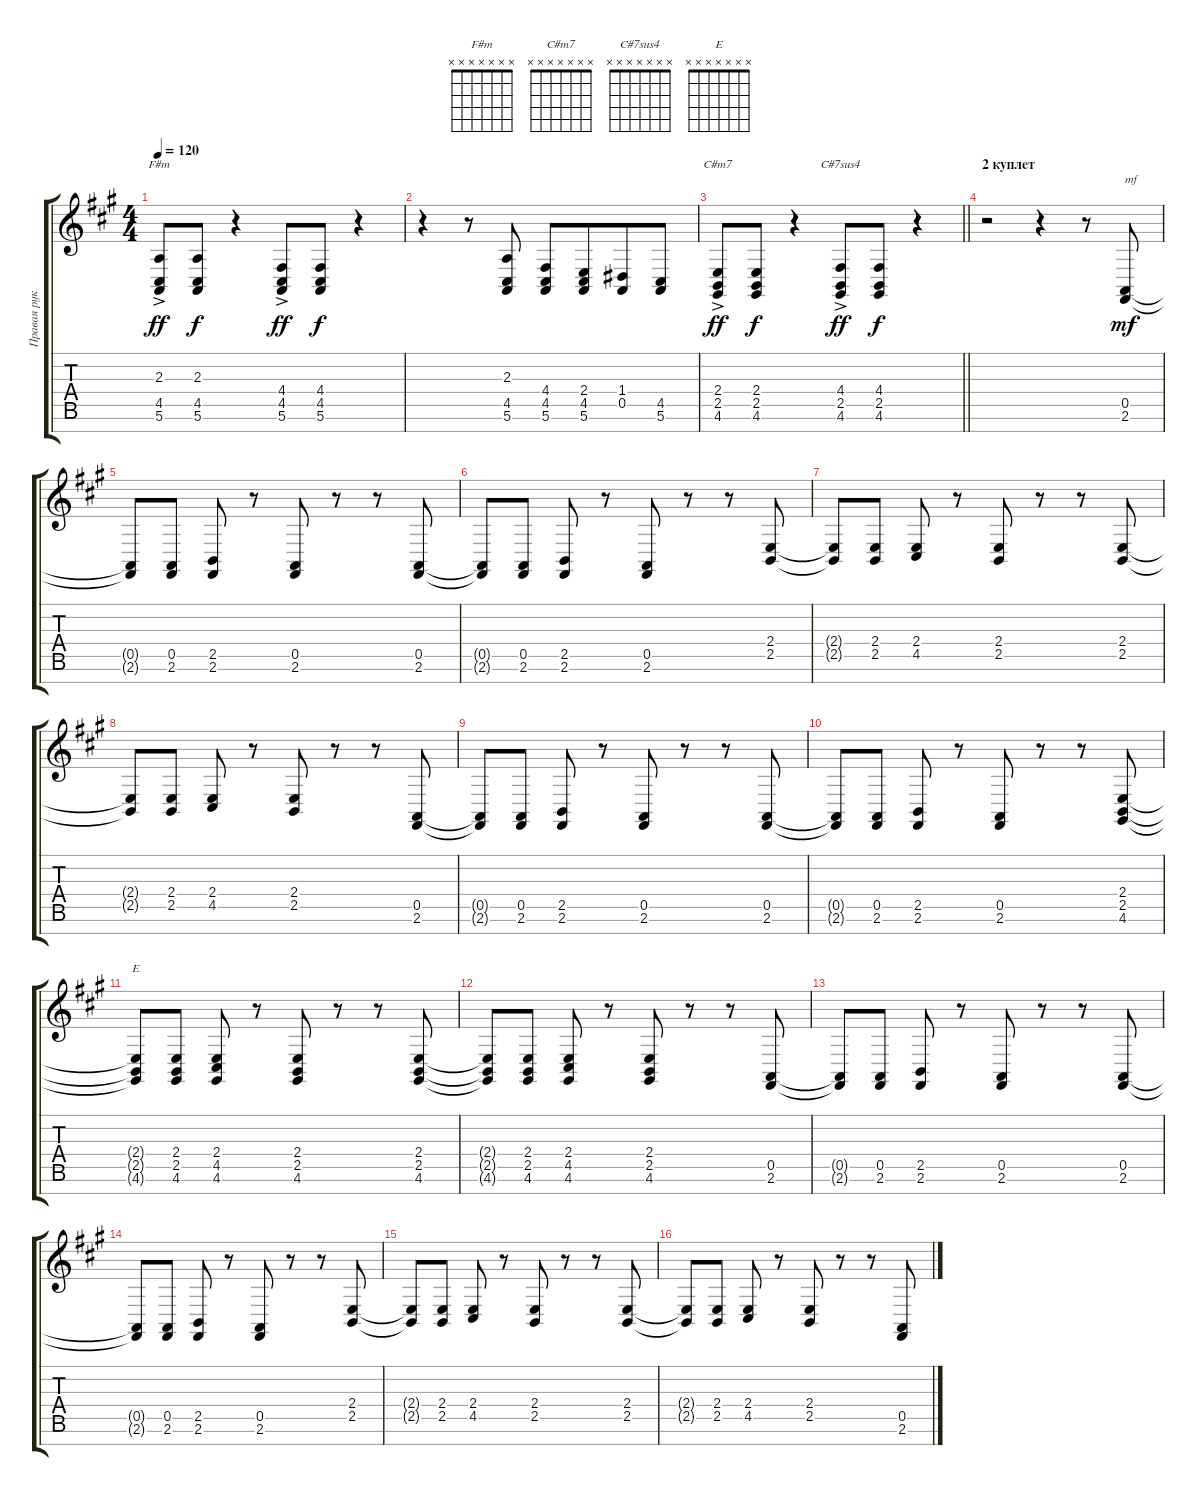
\track ("Правая рука" "Правая рук") {instrument brightacousticpiano}
\staff {score tabs}
\tuning (E4 B3 G3 D3 A2 E2 B1) {hide}
\chord ("F#m" x x x x x x x)
\chord ("C#m7" x x x x x x x)
\chord ("C#7sus4" x x x x x x x)
\chord ("E" x x x x x x x)
\ts (4 4)
\tempo 120
\clef g2
\ks a
(2.3{ac} 4.5{ac} 5.6{ac}).8{ch "F#m" dy ff} (2.3 4.5 5.6).8{dy f} r.4 (4.4{ac} 4.5{ac} 5.6{ac}).8{dy ff} (4.4 4.5 5.6).8{dy f} r.4 |
r.4 r.8 (2.3 4.5 5.6).8 (4.4 4.5 5.6).8 (2.4 4.5 5.6).8{beam merge} (1.4 0.5).8 (4.5 5.6).8 |
\barLineRight lightlight
(2.4{ac} 2.5{ac} 4.6{ac}).8{ch "C#m7" dy ff} (2.4 2.5 4.6).8{dy f} r.4 (4.4{ac} 2.5{ac} 4.6{ac}).8{ch "C#7sus4" dy ff} (4.4 2.5 4.6).8{dy f} r.4 |
\section ("" "2 куплет")
r.2 r.4 r.8 (0.5 2.6).8{txt "mf" dy mf} |
(0.5{t} 2.6{t}).8 (0.5 2.6).8 (2.5 2.6).8 r.8 (0.5 2.6).8 r.8 r.8 (0.5 2.6).8 |
(0.5{t} 2.6{t}).8 (0.5 2.6).8 (2.5 2.6).8 r.8 (0.5 2.6).8 r.8 r.8 (2.4 2.5).8 |
(2.4{t} 2.5{t}).8 (2.4 2.5).8 (2.4 4.5).8 r.8 (2.4 2.5).8 r.8 r.8 (2.4 2.5).8 |
(2.4{t} 2.5{t}).8 (2.4 2.5).8 (2.4 4.5).8 r.8 (2.4 2.5).8 r.8 r.8 (0.5 2.6).8 |
(0.5{t} 2.6{t}).8 (0.5 2.6).8 (2.5 2.6).8 r.8 (0.5 2.6).8 r.8 r.8 (0.5 2.6).8 |
(0.5{t} 2.6{t}).8 (0.5 2.6).8 (2.5 2.6).8 r.8 (0.5 2.6).8 r.8 r.8 (2.4 2.5 4.6).8 |
(2.4{t} 2.5{t} 4.6{t}).8{ch "E"} (2.4 2.5 4.6).8 (2.4 4.5 4.6).8 r.8 (2.4 2.5 4.6).8 r.8 r.8 (2.4 2.5 4.6).8 |
(2.4{t} 2.5{t} 4.6{t}).8 (2.4 2.5 4.6).8 (2.4 4.5 4.6).8 r.8 (2.4 2.5 4.6).8 r.8 r.8 (0.5 2.6).8 |
(0.5{t} 2.6{t}).8 (0.5 2.6).8 (2.5 2.6).8 r.8 (0.5 2.6).8 r.8 r.8 (0.5 2.6).8 |
(0.5{t} 2.6{t}).8 (0.5 2.6).8 (2.5 2.6).8 r.8 (0.5 2.6).8 r.8 r.8 (2.4 2.5).8 |
(2.4{t} 2.5{t}).8 (2.4 2.5).8 (2.4 4.5).8 r.8 (2.4 2.5).8 r.8 r.8 (2.4 2.5).8 |
(2.4{t} 2.5{t}).8 (2.4 2.5).8 (2.4 4.5).8 r.8 (2.4 2.5).8 r.8 r.8 (0.5 2.6).8
